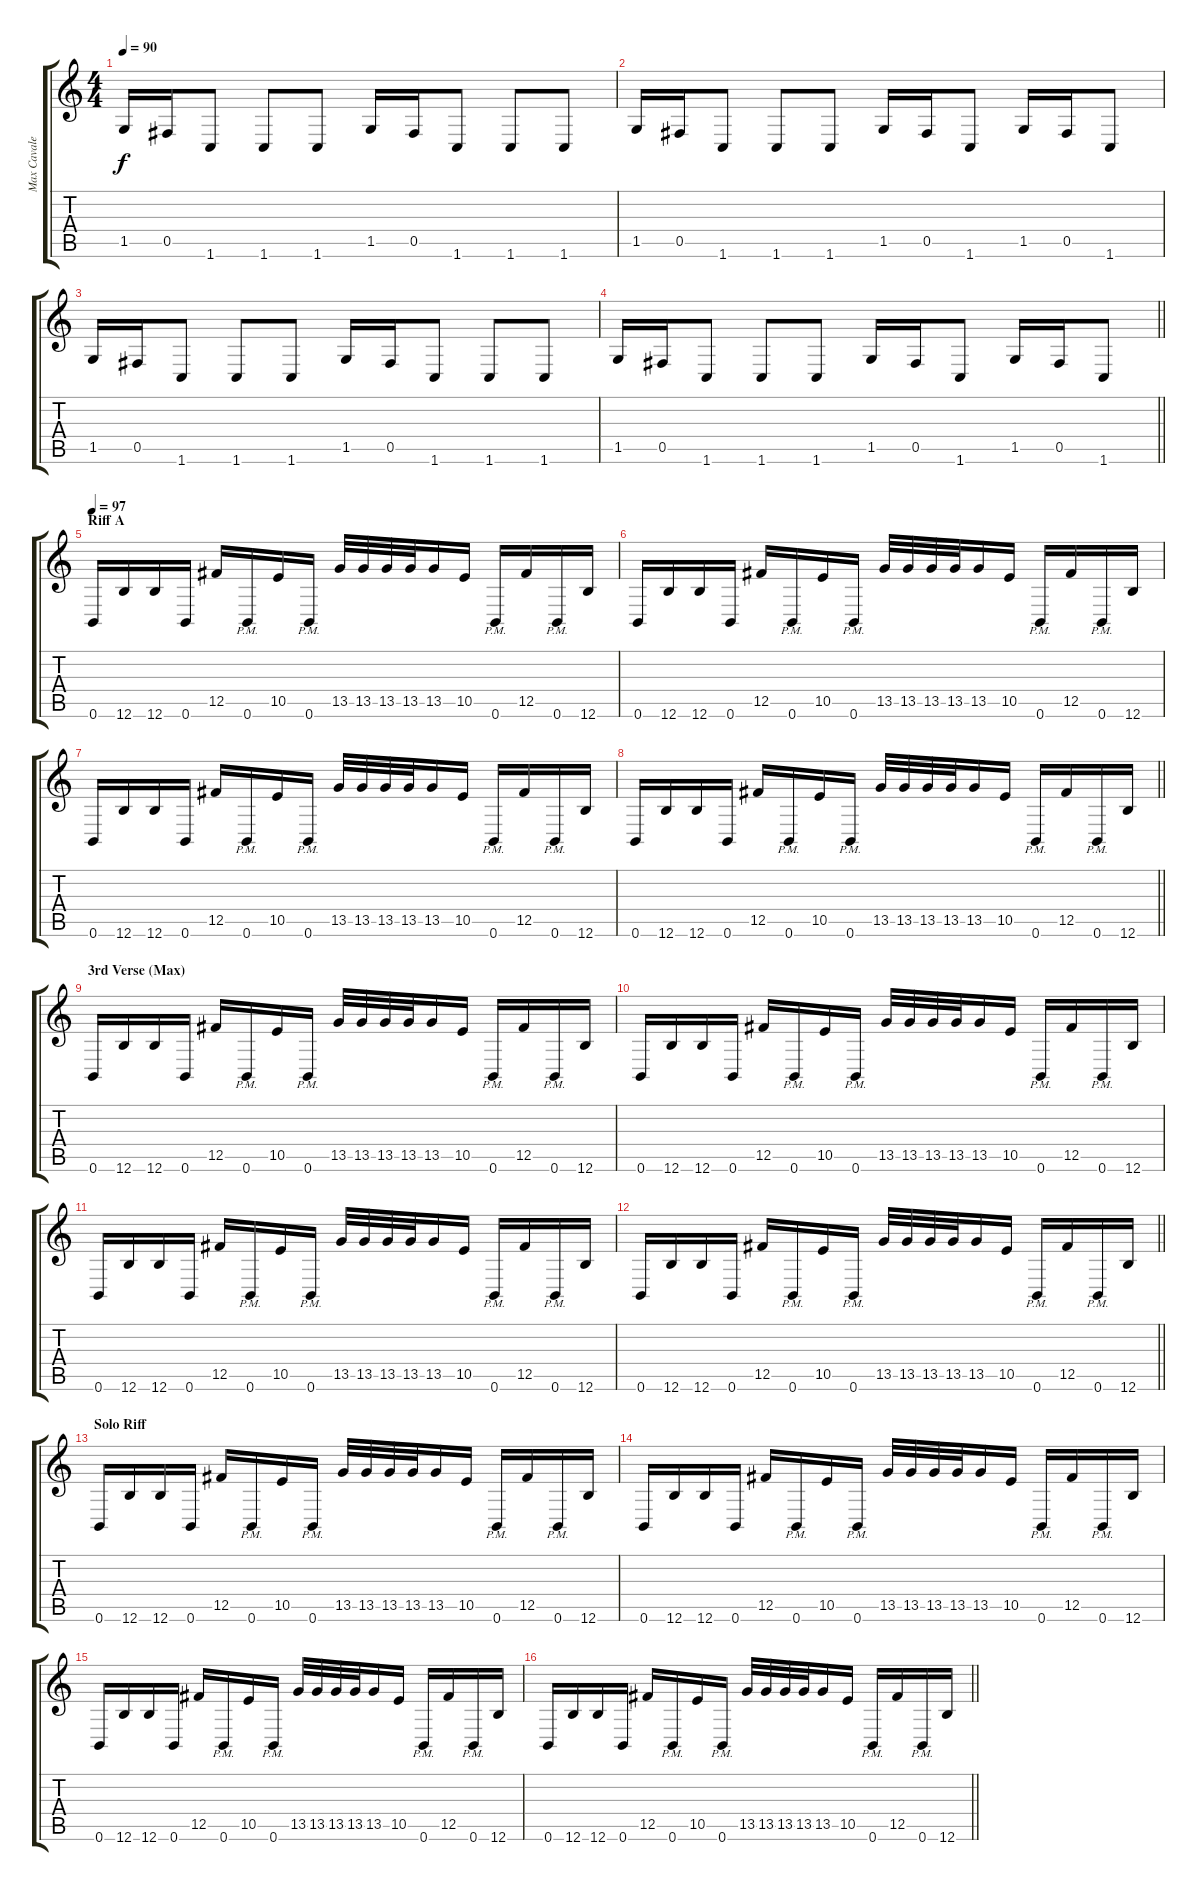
\track ("Max Cavalera" "Max Cavale") {instrument distortionguitar}
\staff {score tabs}
\tuning (Db4 Ab3 E3 B2 Gb2 B1) {hide}
\ts (4 4)
\tempo 90
\clef g2
\ks c
1.5.16{dy f} 0.5.16 1.6.8 1.6.8 1.6.8 1.5.16 0.5.16 1.6.8 1.6.8 1.6.8 |
1.5.16 0.5.16 1.6.8 1.6.8 1.6.8 1.5.16 0.5.16 1.6.8 1.5.16 0.5.16 1.6.8 |
1.5.16 0.5.16 1.6.8 1.6.8 1.6.8 1.5.16 0.5.16 1.6.8 1.6.8 1.6.8 |
\barLineRight lightlight
1.5.16 0.5.16 1.6.8 1.6.8 1.6.8 1.5.16 0.5.16 1.6.8 1.5.16 0.5.16 1.6.8 |
\section ("" "Riff A")
\tempo 97
0.6.16 12.6.16 12.6.16 0.6.16 12.5.16 0.6{pm}.16 10.5.16 0.6{pm}.16 13.5.32 13.5.32 13.5.32 13.5.32 13.5.16 10.5.16 0.6{pm}.16 12.5.16 0.6{pm}.16 12.6.16 |
0.6.16 12.6.16 12.6.16 0.6.16 12.5.16 0.6{pm}.16 10.5.16 0.6{pm}.16 13.5.32 13.5.32 13.5.32 13.5.32 13.5.16 10.5.16 0.6{pm}.16 12.5.16 0.6{pm}.16 12.6.16 |
0.6.16 12.6.16 12.6.16 0.6.16 12.5.16 0.6{pm}.16 10.5.16 0.6{pm}.16 13.5.32 13.5.32 13.5.32 13.5.32 13.5.16 10.5.16 0.6{pm}.16 12.5.16 0.6{pm}.16 12.6.16 |
\barLineRight lightlight
0.6.16 12.6.16 12.6.16 0.6.16 12.5.16 0.6{pm}.16 10.5.16 0.6{pm}.16 13.5.32 13.5.32 13.5.32 13.5.32 13.5.16 10.5.16 0.6{pm}.16 12.5.16 0.6{pm}.16 12.6.16 |
\section ("" "3rd Verse (Max)")
0.6.16 12.6.16 12.6.16 0.6.16 12.5.16 0.6{pm}.16 10.5.16 0.6{pm}.16 13.5.32 13.5.32 13.5.32 13.5.32 13.5.16 10.5.16 0.6{pm}.16 12.5.16 0.6{pm}.16 12.6.16 |
0.6.16 12.6.16 12.6.16 0.6.16 12.5.16 0.6{pm}.16 10.5.16 0.6{pm}.16 13.5.32 13.5.32 13.5.32 13.5.32 13.5.16 10.5.16 0.6{pm}.16 12.5.16 0.6{pm}.16 12.6.16 |
0.6.16 12.6.16 12.6.16 0.6.16 12.5.16 0.6{pm}.16 10.5.16 0.6{pm}.16 13.5.32 13.5.32 13.5.32 13.5.32 13.5.16 10.5.16 0.6{pm}.16 12.5.16 0.6{pm}.16 12.6.16 |
\barLineRight lightlight
0.6.16 12.6.16 12.6.16 0.6.16 12.5.16 0.6{pm}.16 10.5.16 0.6{pm}.16 13.5.32 13.5.32 13.5.32 13.5.32 13.5.16 10.5.16 0.6{pm}.16 12.5.16 0.6{pm}.16 12.6.16 |
\section ("" "Solo Riff")
0.6.16 12.6.16 12.6.16 0.6.16 12.5.16 0.6{pm}.16 10.5.16 0.6{pm}.16 13.5.32 13.5.32 13.5.32 13.5.32 13.5.16 10.5.16 0.6{pm}.16 12.5.16 0.6{pm}.16 12.6.16 |
0.6.16 12.6.16 12.6.16 0.6.16 12.5.16 0.6{pm}.16 10.5.16 0.6{pm}.16 13.5.32 13.5.32 13.5.32 13.5.32 13.5.16 10.5.16 0.6{pm}.16 12.5.16 0.6{pm}.16 12.6.16 |
0.6.16 12.6.16 12.6.16 0.6.16 12.5.16 0.6{pm}.16 10.5.16 0.6{pm}.16 13.5.32 13.5.32 13.5.32 13.5.32 13.5.16 10.5.16 0.6{pm}.16 12.5.16 0.6{pm}.16 12.6.16 |
\barLineRight lightlight
0.6.16 12.6.16 12.6.16 0.6.16 12.5.16 0.6{pm}.16 10.5.16 0.6{pm}.16 13.5.32 13.5.32 13.5.32 13.5.32 13.5.16 10.5.16 0.6{pm}.16 12.5.16 0.6{pm}.16 12.6.16
